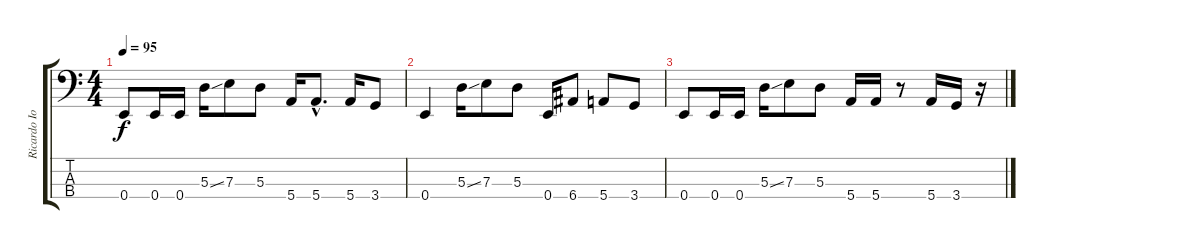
\track ("Ricardo Iorio (bajo)" "Ricardo Io") {instrument electricbassfinger}
\staff {score tabs}
\tuning (G2 D2 A1 E1) {hide}
\ts (4 4)
\tempo 95
\clef f4
\ks c
0.4.8{dy f} 0.4.16 0.4.16 5.3{ss}.16 7.3.8 5.3.8 5.4.16 5.4{hac}.8{d} 5.4.16 3.4.8 |
0.4.4 5.3{ss}.16 7.3.8 5.3.8 0.4.16 6.4.8 5.4.8 3.4.8 |
0.4.8 0.4.16 0.4.16 5.3{ss}.16 7.3.8 5.3.8 5.4.16 5.4.16 r.8 5.4.16 3.4.16 r.16
